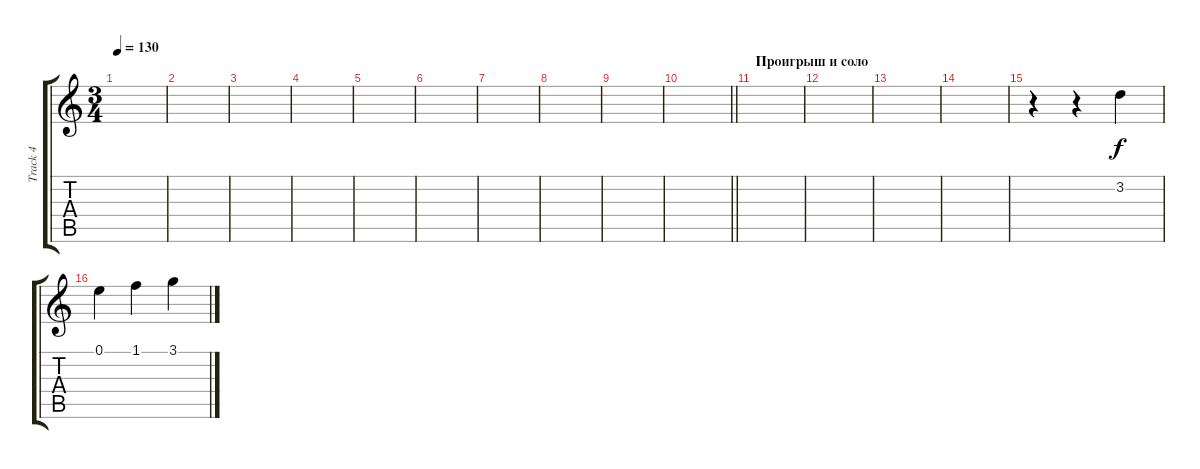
\track ("Track 4" "Track 4") {instrument acousticguitarsteel}
\staff {score tabs}
\tuning (E4 B3 G3 D3 A2 E2) {hide}
\ts (3 4)
\tempo 130
\clef g2
\ks c
|
|
|
|
|
|
|
|
|
\barLineRight lightlight
|
\section ("" "Проигрыш и соло")
|
|
|
|
r.4 r.4 3.2.4 |
0.1.4 1.1.4 3.1.4
